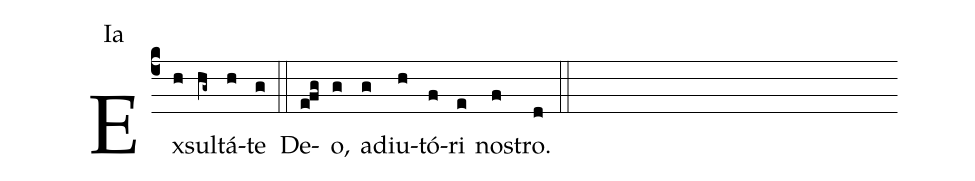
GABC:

annotation: Ia;
%%
(c4)Ex(h)sul(hg~)tá(h)te(g) (::) De(efg)o,(g) ad(g)iu(h)tó(f)ri(e) no(f)stro.(d) (::)
